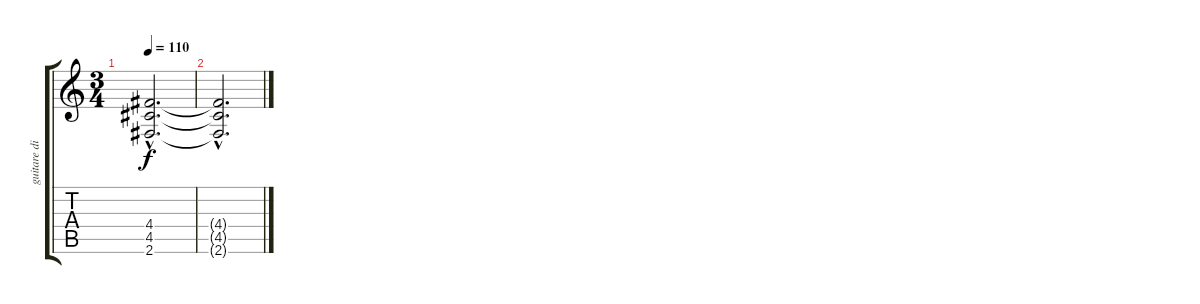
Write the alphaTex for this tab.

\track ("guitare disto" "guitare di") {instrument distortionguitar}
\staff {score tabs}
\tuning (E4 B3 G3 D3 A2 E2) {hide}
\ts (3 4)
\tempo 110
\clef g2
\ks c
(4.4{hac t} 4.5{hac t} 2.6{hac t}).2{d dy f} |
(4.4{hac t} 4.5{hac t} 2.6{hac t}).2{d}
